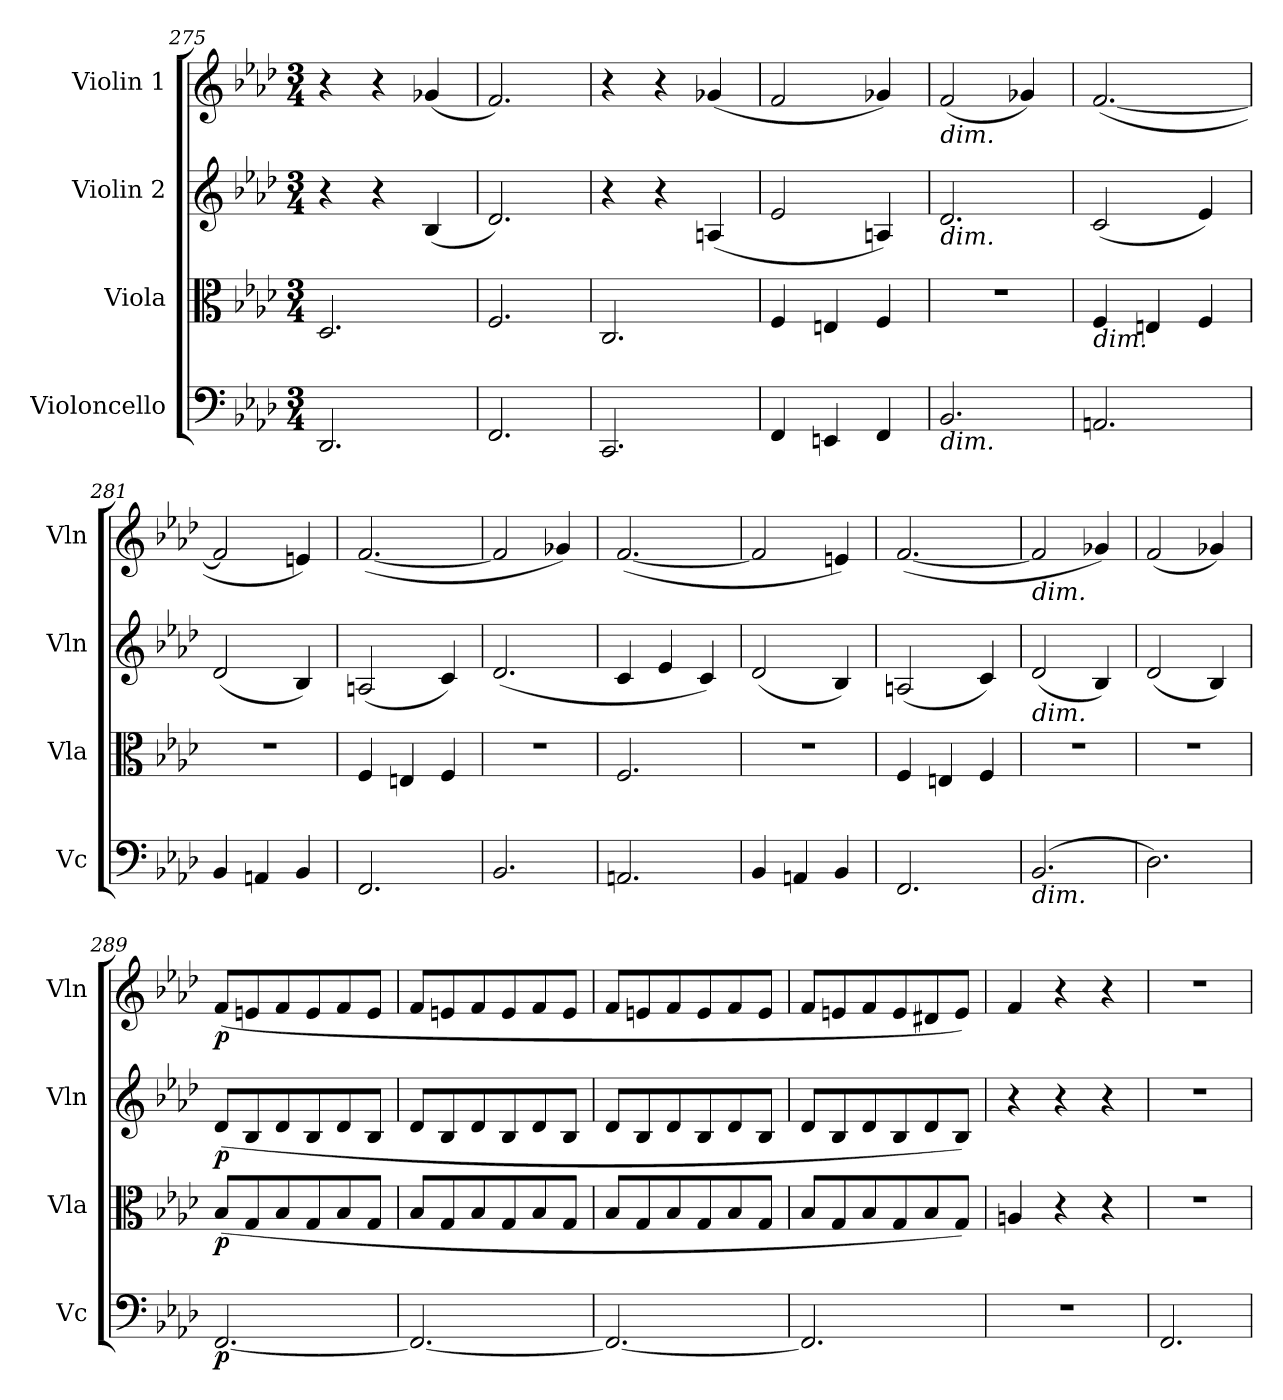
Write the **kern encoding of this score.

**kern	**dynam	**kern	**dynam	**kern	**dynam	**kern	**dynam
*part4	*part4	*part3	*part3	*part2	*part2	*part1	*part1
*staff4	*staff4	*staff3	*staff3	*staff2	*staff2	*staff1	*staff1
*I"Violoncello	*	*I"Viola	*	*I"Violin 2	*	*I"Violin 1	*
*I'Vc	*	*I'Vla	*	*I'Vln	*	*I'Vln	*
*clefF4	*	*clefC3	*	*clefG2	*	*clefG2	*
*k[b-e-a-d-]	*	*k[b-e-a-d-]	*	*k[b-e-a-d-]	*	*k[b-e-a-d-]	*
*M3/4	*	*M3/4	*	*M3/4	*	*M3/4	*
=275	=275	=275	=275	=275	=275	=275	=275
2.DD-/	.	2.D-/	.	4r	.	4r	.
.	.	.	.	4r	.	4r	.
.	.	.	.	(4B-/	.	(4g-X/	.
=276	=276	=276	=276	=276	=276	=276	=276
2.FF/	.	2.F/	.	2.d-/)	.	2.f/)	.
=277	=277	=277	=277	=277	=277	=277	=277
2.CC/	.	2.C/	.	4r	.	4r	.
.	.	.	.	4r	.	4r	.
.	.	.	.	(4An/	.	(4g-X/	.
=278	=278	=278	=278	=278	=278	=278	=278
4FF/	.	4F/	.	2e-/	.	2f/	.
4EEn/	.	4En/	.	.	.	.	.
4FF/	.	4F/	.	4An/)	.	4g-X/)	.
=279	=279	=279	=279	=279	=279	=279	=279
!	!	!	!	!	!	!LO:TX:b:i:t=dim.	!
!	!	!	!	!LO:TX:b:i:t=dim.	!	!	!
!LO:TX:b:i:t=dim.	!	!	!	!	!	!	!
2.BB-/	.	2.r	.	2.d-/	.	(2f/	.
.	.	.	.	.	.	4g-X/)	.
=280	=280	=280	=280	=280	=280	=280	=280
!	!	!LO:TX:b:i:t=dim.	!	!	!	!	!
2.AAn/	.	4F/	.	(2c/	.	([2.f/	.
.	.	4En/	.	.	.	.	.
.	.	4F/	.	4e-/)	.	.	.
=281	=281	=281	=281	=281	=281	=281	=281
4BB-/	.	2.r	.	(2d-/	.	2f/]	.
4AAn/	.	.	.	.	.	.	.
4BB-/	.	.	.	4B-/)	.	4en/)	.
=282	=282	=282	=282	=282	=282	=282	=282
2.FF/	.	4F/	.	(2An/	.	([2.f/	.
.	.	4En/	.	.	.	.	.
.	.	4F/	.	4c/)	.	.	.
=283	=283	=283	=283	=283	=283	=283	=283
2.BB-/	.	2.r	.	(2.d-/	.	2f/]	.
.	.	.	.	.	.	4g-X/)	.
=284	=284	=284	=284	=284	=284	=284	=284
2.AAn/	.	2.F/	.	4c/	.	([2.f/	.
.	.	.	.	4e-/	.	.	.
.	.	.	.	4c/)	.	.	.
=285	=285	=285	=285	=285	=285	=285	=285
4BB-/	.	2.r	.	(2d-/	.	2f/]	.
4AAn/	.	.	.	.	.	.	.
4BB-/	.	.	.	4B-/)	.	4en/)	.
=286	=286	=286	=286	=286	=286	=286	=286
2.FF/	.	4F/	.	(2An/	.	([2.f/	.
.	.	4En/	.	.	.	.	.
.	.	4F/	.	4c/)	.	.	.
=287	=287	=287	=287	=287	=287	=287	=287
!	!	!	!	!	!	!LO:TX:b:i:t=dim.	!
!	!	!	!	!LO:TX:b:i:t=dim.	!	!	!
!LO:TX:b:i:t=dim.	!	!	!	!	!	!	!
(2.BB-/	.	2.r	.	(2d-/	.	2f/]	.
.	.	.	.	4B-/)	.	4g-X/)	.
!!LO:LB:g=z
=288	=288	=288	=288	=288	=288	=288	=288
2.D-\)	.	2.r	.	(2d-/	.	(2f/	.
.	.	.	.	4B-/)	.	4g-X/)	.
!!LO:LB:g=z
=289	=289	=289	=289	=289	=289	=289	=289
!	!LO:DY:b	!	!LO:DY:b	!	!LO:DY:b	!	!LO:DY:b
[2.FF/	p	(8B-/L	p	(8d-/L	p	(8f/L	p
.	.	8G/	.	8B-/	.	8en/	.
.	.	8B-/	.	8d-/	.	8f/	.
.	.	8G/	.	8B-/	.	8e/	.
.	.	8B-/	.	8d-/	.	8f/	.
.	.	8G/J	.	8B-/J	.	8e/J	.
=290	=290	=290	=290	=290	=290	=290	=290
2.FF/_	.	8B-/L	.	8d-/L	.	8f/L	.
.	.	8G/	.	8B-/	.	8en/	.
.	.	8B-/	.	8d-/	.	8f/	.
.	.	8G/	.	8B-/	.	8e/	.
.	.	8B-/	.	8d-/	.	8f/	.
.	.	8G/J	.	8B-/J	.	8e/J	.
=291	=291	=291	=291	=291	=291	=291	=291
2.FF/_	.	8B-/L	.	8d-/L	.	8f/L	.
.	.	8G/	.	8B-/	.	8en/	.
.	.	8B-/	.	8d-/	.	8f/	.
.	.	8G/	.	8B-/	.	8e/	.
.	.	8B-/	.	8d-/	.	8f/	.
.	.	8G/J	.	8B-/J	.	8e/J	.
=292	=292	=292	=292	=292	=292	=292	=292
2.FF/]	.	8B-/L	.	8d-/L	.	8f/L	.
.	.	8G/	.	8B-/	.	8en/	.
.	.	8B-/	.	8d-/	.	8f/	.
.	.	8G/	.	8B-/	.	8e/	.
.	.	8B-/	.	8d-/	.	8d#X/	.
.	.	8G/J)	.	8B-/J)	.	8e/J)	.
=293	=293	=293	=293	=293	=293	=293	=293
2.r	.	4An/	.	4r	.	4f/	.
.	.	4r	.	4r	.	4r	.
.	.	4r	.	4r	.	4r	.
=294	=294	=294	=294	=294	=294	=294	=294
2.FF/	.	2.r	.	2.r	.	2.r	.
=	=	=	=	=	=	=	=
*-	*-	*-	*-	*-	*-	*-	*-
